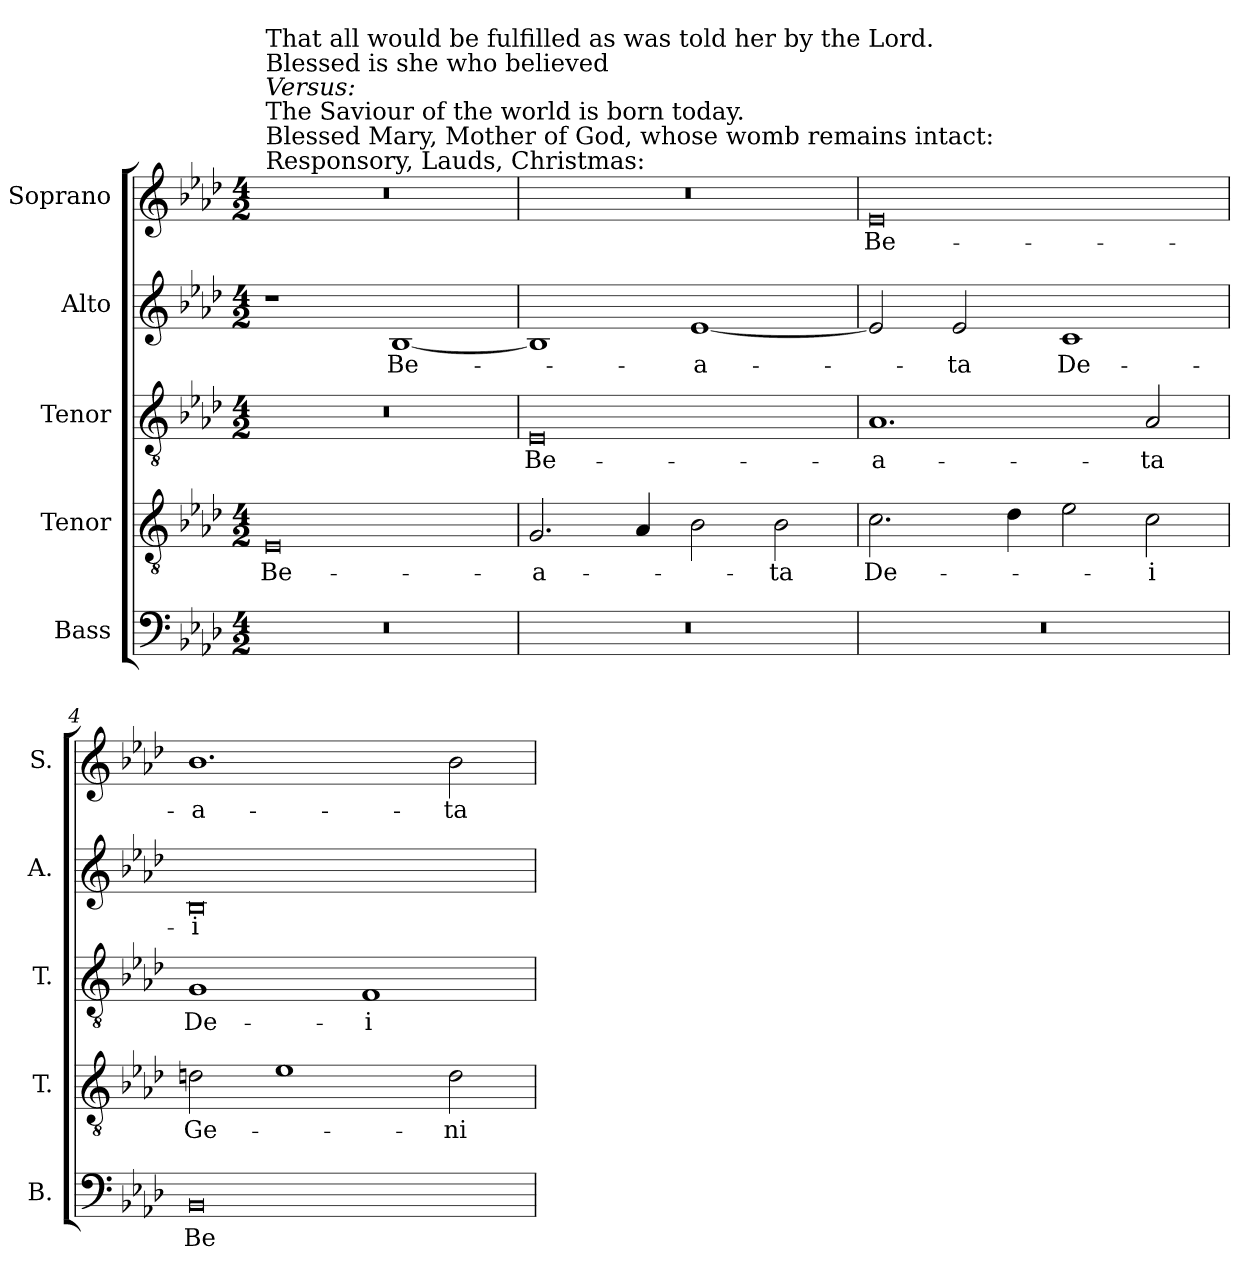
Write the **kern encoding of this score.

**kern	**text	**kern	**text	**kern	**text	**kern	**text	**kern	**text
*part5	*part5	*part4	*part4	*part3	*part3	*part2	*part2	*part1	*part1
*staff5	*staff5	*staff4	*staff4	*staff3	*staff3	*staff2	*staff2	*staff1	*staff1
*I"Bass	*	*I"Tenor	*	*I"Tenor	*	*I"Alto	*	*I"Soprano	*
*I'B.	*	*I'T.	*	*I'T.	*	*I'A.	*	*I'S.	*
!!LO:PB:g=z
*clefF4	*	*clefGv2	*	*clefGv2	*	*clefG2	*	*clefG2	*
*	*	*ITrd7c12	*	*ITrd7c12	*	*	*	*	*
*k[b-e-a-d-]	*	*k[b-e-a-d-]	*	*k[b-e-a-d-]	*	*k[b-e-a-d-]	*	*k[b-e-a-d-]	*
*A-:	*	*A-:	*	*A-:	*	*A-:	*	*A-:	*
*M4/2	*	*M4/2	*	*M4/2	*	*M4/2	*	*M4/2	*
*MM176	*	*MM176	*	*MM176	*	*MM176	*	*MM176	*
=1	=1	=1	=1	=1	=1	=1	=1	=1	=1
!LO:N:vis=1	!	!	!	!	!	!	!	!	!
!	!	!	!	!	!	!	!	!LO:TX:a:t=Responsory, Lauds, Christmas&colon;	!
!	!	!	!	!	!	!	!	!LO:TX:t=Blessed Mary, Mother of God, whose womb remains intact&colon;	!
!	!	!	!	!	!	!	!	!LO:TX:t=The Saviour of the world is born today.	!
!	!	!	!	!	!	!	!	!LO:TX:i:t=Versus&colon;	!
!	!	!	!	!	!	!	!	!LO:TX:t=Blessed is she who believed	!
!	!	!	!	!	!	!	!	!LO:TX:t=That all would be fulfilled as was told her by the Lord.	!
!	!	!	!LO:LY:b:color=#000000	!LO:N:vis=1	!	!	!	!LO:N:vis=1	!
0r	.	0EE-i	Be-	0r	.	1r	.	0r	.
!	!	!	!	!	!	!	!LO:LY:b:color=#000000	!	!
.	.	.	.	.	.	[1B-i	Be-	.	.
=2	=2	=2	=2	=2	=2	=2	=2	=2	=2
!LO:N:vis=1	!	!	!	!	!	!	!	!	!
!	!	!	!LO:LY:b:color=#000000	!	!	!	!	!	!
!	!	!	!	!	!LO:LY:b:color=#000000	!	!	!LO:N:vis=1	!
0r	.	2.GGi/	-a-	0EE-i	Be-	1B-i]	.	0r	.
.	.	4AA-i/	.	.	.	.	.	.	.
!	!	!	!	!	!	!	!LO:LY:b:color=#000000	!	!
.	.	2BB-i\	.	.	.	[1e-i	-a-	.	.
!	!	!	!LO:LY:b:color=#000000	!	!	!	!	!	!
.	.	2BB-i\	-ta	.	.	.	.	.	.
=3	=3	=3	=3	=3	=3	=3	=3	=3	=3
!LO:N:vis=1	!	!	!	!	!	!	!	!	!
!	!	!	!LO:LY:b:color=#000000	!	!	!	!	!	!
!	!	!	!	!	!LO:LY:b:color=#000000	!	!	!	!
!	!	!	!	!	!	!	!	!	!LO:LY:b:color=#000000
0r	.	2.Ci\	De-	1.AA-i	-a-	2e-i/]	.	0e-i	Be-
!	!	!	!	!	!	!	!LO:LY:b:color=#000000	!	!
.	.	.	.	.	.	2e-i/	-ta	.	.
.	.	4D-i\	.	.	.	.	.	.	.
!	!	!	!	!	!	!	!LO:LY:b:color=#000000	!	!
.	.	2E-i\	.	.	.	1ci	De-	.	.
!	!	!	!LO:LY:b:color=#000000	!	!	!	!	!	!
!	!	!	!	!	!LO:LY:b:color=#000000	!	!	!	!
.	.	2Ci\	-i	2AA-i/	-ta	.	.	.	.
=4	=4	=4	=4	=4	=4	=4	=4	=4	=4
!	!LO:LY:b:color=#000000	!	!	!	!	!	!	!	!
!	!	!	!LO:LY:b:color=#000000	!	!	!	!	!	!
!	!	!	!	!	!LO:LY:b:color=#000000	!	!	!	!
!	!	!	!	!	!	!	!LO:LY:b:color=#000000	!	!
!	!	!	!	!	!	!	!	!	!LO:LY:b:color=#000000
0BB-i	Be-	2Dni\	Ge-	1GGi	De-	0B-i	-i	1.b-i	-a-
.	.	1E-i	.	.	.	.	.	.	.
!	!	!	!	!	!LO:LY:b:color=#000000	!	!	!	!
.	.	.	.	1FFi	-i	.	.	.	.
!	!	!	!LO:LY:b:color=#000000	!	!	!	!	!	!
!	!	!	!	!	!	!	!	!	!LO:LY:b:color=#000000
.	.	2Di\	-ni-	.	.	.	.	2b-i\	-ta
=	=	=	=	=	=	=	=	=	=
*-	*-	*-	*-	*-	*-	*-	*-	*-	*-
